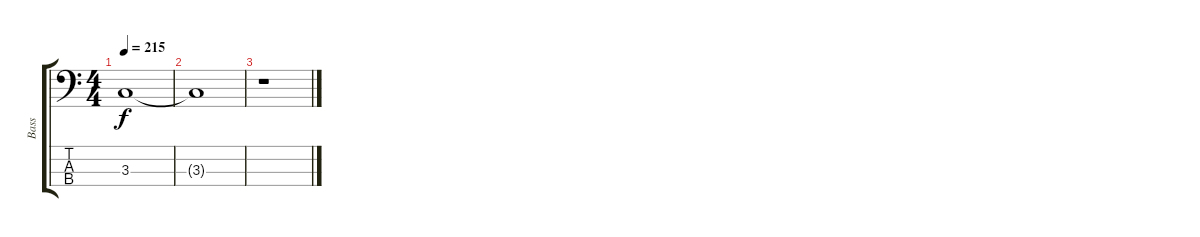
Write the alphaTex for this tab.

\track ("Bass" "Bass") {instrument electricbassfinger}
\staff {score tabs}
\tuning (G2 D2 A1 E1) {hide}
\ts (4 4)
\tempo 215
\clef f4
\ks c
3.3.1{dy f} |
3.3{t}.1 |
r.1
